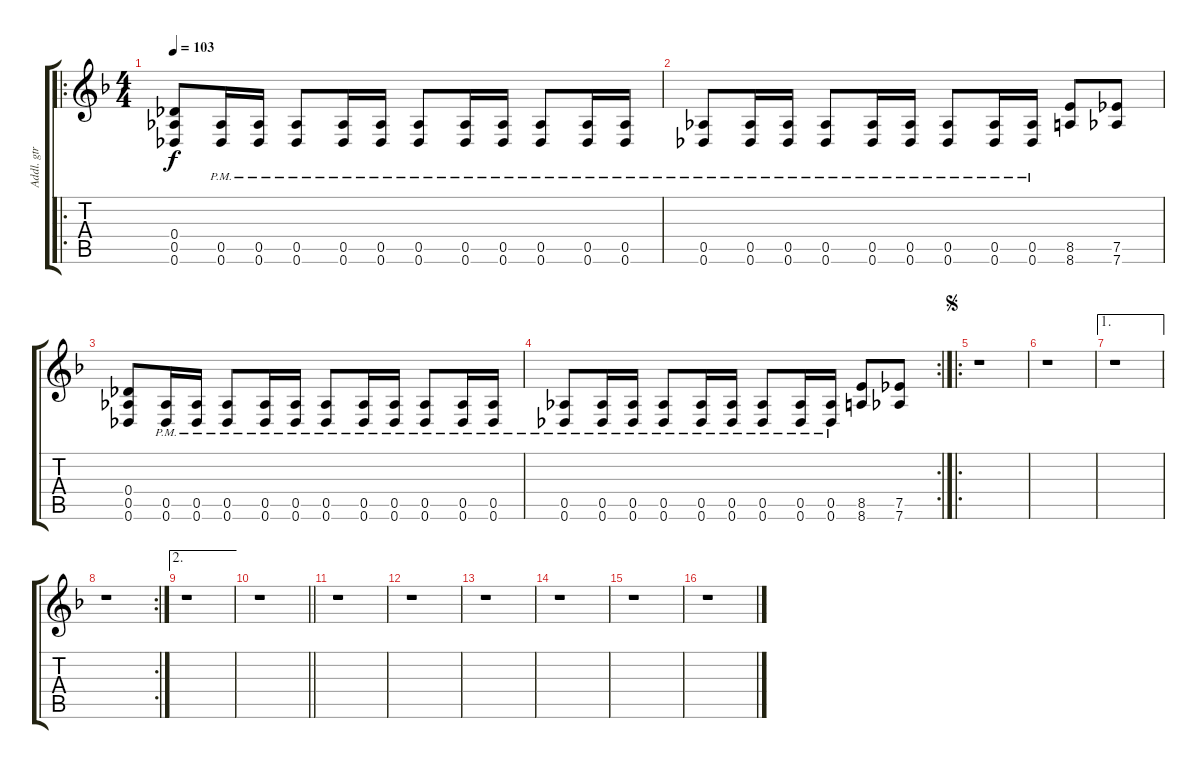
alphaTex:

\track ("Addl. gtr" "Addl. gtr") {instrument overdrivenguitar}
\staff {score tabs}
\tuning (Eb4 Bb3 Gb3 Db3 Ab2 Db2) {hide}
\ro
\ts (4 4)
\tempo 103
\clef g2
\ks f
(0.4 0.5 0.6).8{dy f instrument overdrivenguitar} (0.5{pm} 0.6{pm}).16 (0.5{pm} 0.6{pm}).16 (0.5{pm} 0.6{pm}).8 (0.5{pm} 0.6{pm}).16 (0.5{pm} 0.6{pm}).16 (0.5{pm} 0.6{pm}).8 (0.5{pm} 0.6{pm}).16 (0.5{pm} 0.6{pm}).16 (0.5{pm} 0.6{pm}).8 (0.5{pm} 0.6{pm}).16 (0.5{pm} 0.6{pm}).16 |
(0.5{pm} 0.6{pm}).8 (0.5{pm} 0.6{pm}).16 (0.5{pm} 0.6{pm}).16 (0.5{pm} 0.6{pm}).8 (0.5{pm} 0.6{pm}).16 (0.5{pm} 0.6{pm}).16 (0.5{pm} 0.6{pm}).8 (0.5{pm} 0.6{pm}).16 (0.5{pm} 0.6{pm}).16 (8.5 8.6).8 (7.5 7.6).8 |
(0.4 0.5 0.6).8 (0.5{pm} 0.6{pm}).16 (0.5{pm} 0.6{pm}).16 (0.5{pm} 0.6{pm}).8 (0.5{pm} 0.6{pm}).16 (0.5{pm} 0.6{pm}).16 (0.5{pm} 0.6{pm}).8 (0.5{pm} 0.6{pm}).16 (0.5{pm} 0.6{pm}).16 (0.5{pm} 0.6{pm}).8 (0.5{pm} 0.6{pm}).16 (0.5{pm} 0.6{pm}).16 |
\rc 2
(0.5{pm} 0.6{pm}).8 (0.5{pm} 0.6{pm}).16 (0.5{pm} 0.6{pm}).16 (0.5{pm} 0.6{pm}).8 (0.5{pm} 0.6{pm}).16 (0.5{pm} 0.6{pm}).16 (0.5{pm} 0.6{pm}).8 (0.5{pm} 0.6{pm}).16 (0.5{pm} 0.6{pm}).16 (8.5 8.6).8 (7.5 7.6).8 |
\ro
\jump segno
r.1 |
r.1 |
\ae 1
r.1 |
\rc 2
r.1 |
\ae 2
r.1 |
\barLineRight lightlight
r.1 |
r.1 |
r.1 |
r.1 |
r.1 |
r.1 |
r.1
